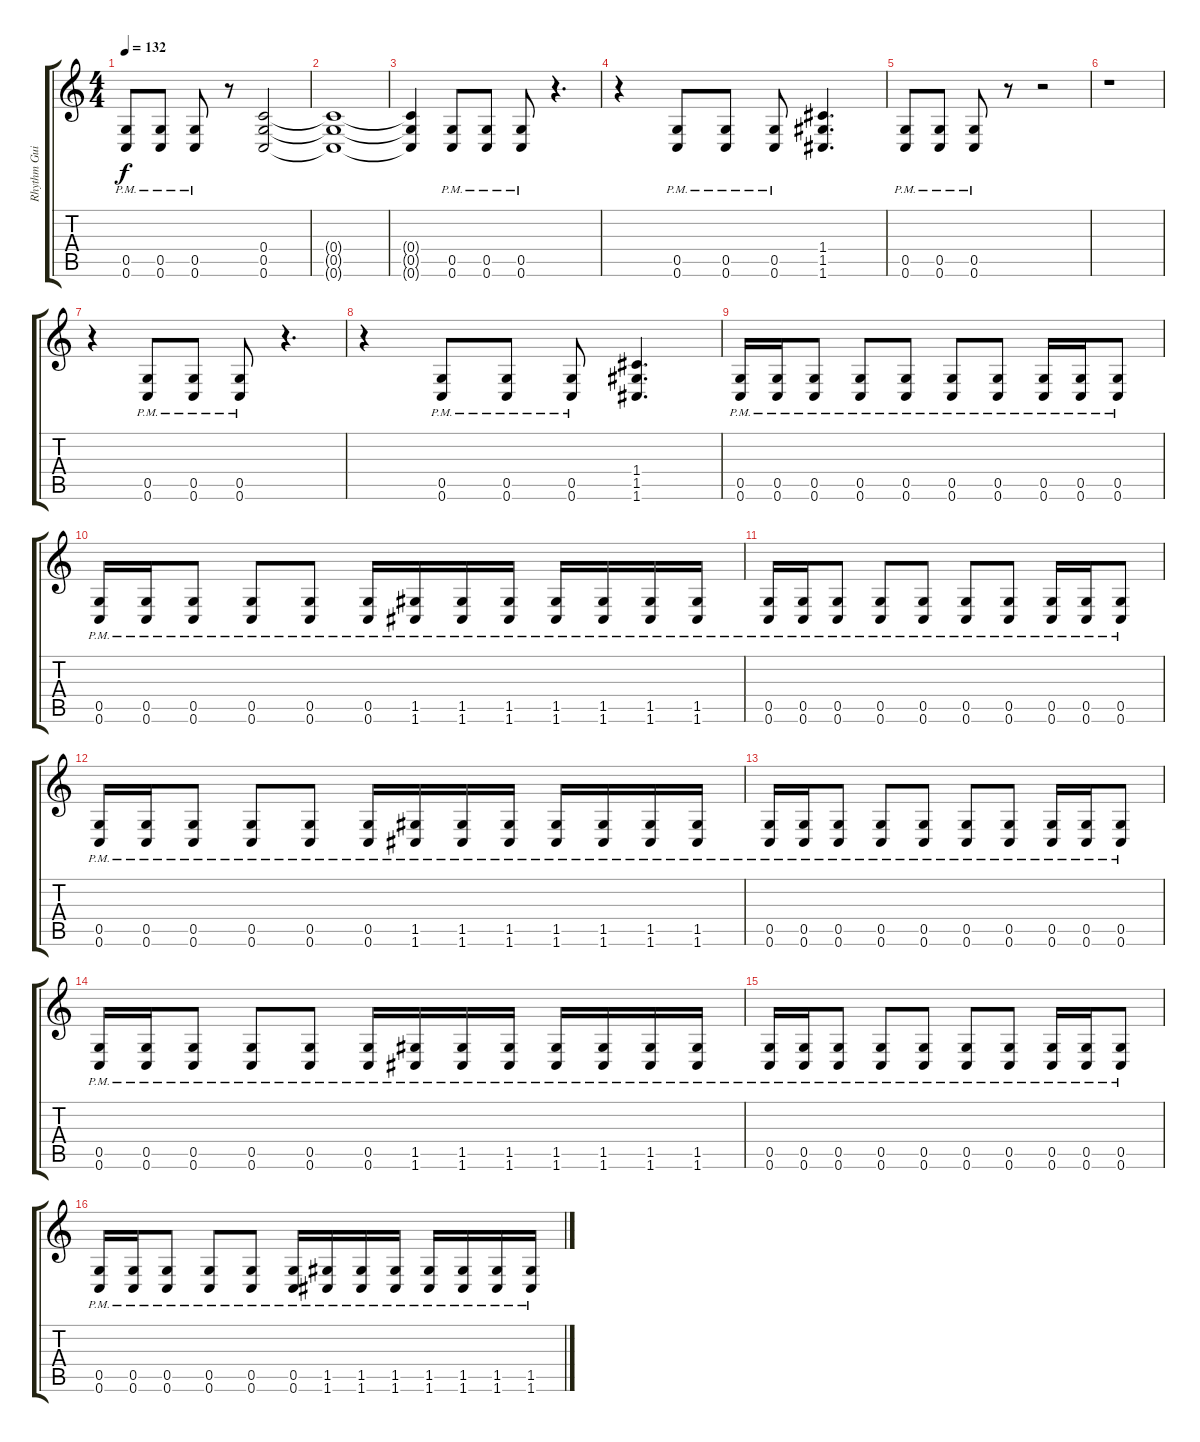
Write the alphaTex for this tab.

\track ("Rhythm Guitar (elec. w/dist.) [Double]" "Rhythm Gui") {instrument distortionguitar}
\staff {score tabs}
\tuning (D4 A3 F3 C3 G2 C2) {hide}
\ts (4 4)
\tempo 132
\clef g2
\ks c
(0.5{pm} 0.6{pm}).8{dy f} (0.5{pm} 0.6{pm}).8 (0.5{pm} 0.6{pm}).8 r.8 (0.4 0.5 0.6).2 |
(0.4{t} 0.5{t} 0.6{t}).1 |
(0.4{t} 0.5{t} 0.6{t}).4 (0.5{pm} 0.6{pm}).8 (0.5{pm} 0.6{pm}).8 (0.5{pm} 0.6{pm}).8 r.4{d} |
r.4 (0.5{pm} 0.6{pm}).8 (0.5{pm} 0.6{pm}).8 (0.5{pm} 0.6{pm}).8 (1.4 1.5 1.6).4{d} |
(0.5{pm} 0.6{pm}).8 (0.5{pm} 0.6{pm}).8 (0.5{pm} 0.6{pm}).8 r.8 r.2 |
r.1 |
r.4 (0.5{pm} 0.6{pm}).8 (0.5{pm} 0.6{pm}).8 (0.5{pm} 0.6{pm}).8 r.4{d} |
r.4 (0.5{pm} 0.6{pm}).8 (0.5{pm} 0.6{pm}).8 (0.5{pm} 0.6{pm}).8 (1.4 1.5 1.6).4{d} |
(0.5{pm} 0.6{pm}).16 (0.5{pm} 0.6{pm}).16 (0.5{pm} 0.6{pm}).8 (0.5{pm} 0.6{pm}).8 (0.5{pm} 0.6{pm}).8 (0.5{pm} 0.6{pm}).8 (0.5{pm} 0.6{pm}).8 (0.5{pm} 0.6{pm}).16 (0.5{pm} 0.6{pm}).16 (0.5{pm} 0.6{pm}).8 |
(0.5{pm} 0.6{pm}).16 (0.5{pm} 0.6{pm}).16 (0.5{pm} 0.6{pm}).8 (0.5{pm} 0.6{pm}).8 (0.5{pm} 0.6{pm}).8 (0.5{pm} 0.6{pm}).16 (1.5{pm} 1.6{pm}).16 (1.5{pm} 1.6{pm}).16 (1.5{pm} 1.6{pm}).16 (1.5{pm} 1.6{pm}).16 (1.5{pm} 1.6{pm}).16 (1.5{pm} 1.6{pm}).16 (1.5{pm} 1.6{pm}).16 |
(0.5{pm} 0.6{pm}).16 (0.5{pm} 0.6{pm}).16 (0.5{pm} 0.6{pm}).8 (0.5{pm} 0.6{pm}).8 (0.5{pm} 0.6{pm}).8 (0.5{pm} 0.6{pm}).8 (0.5{pm} 0.6{pm}).8 (0.5{pm} 0.6{pm}).16 (0.5{pm} 0.6{pm}).16 (0.5{pm} 0.6{pm}).8 |
(0.5{pm} 0.6{pm}).16 (0.5{pm} 0.6{pm}).16 (0.5{pm} 0.6{pm}).8 (0.5{pm} 0.6{pm}).8 (0.5{pm} 0.6{pm}).8 (0.5{pm} 0.6{pm}).16 (1.5{pm} 1.6{pm}).16 (1.5{pm} 1.6{pm}).16 (1.5{pm} 1.6{pm}).16 (1.5{pm} 1.6{pm}).16 (1.5{pm} 1.6{pm}).16 (1.5{pm} 1.6{pm}).16 (1.5{pm} 1.6{pm}).16 |
(0.5{pm} 0.6{pm}).16 (0.5{pm} 0.6{pm}).16 (0.5{pm} 0.6{pm}).8 (0.5{pm} 0.6{pm}).8 (0.5{pm} 0.6{pm}).8 (0.5{pm} 0.6{pm}).8 (0.5{pm} 0.6{pm}).8 (0.5{pm} 0.6{pm}).16 (0.5{pm} 0.6{pm}).16 (0.5{pm} 0.6{pm}).8 |
(0.5{pm} 0.6{pm}).16 (0.5{pm} 0.6{pm}).16 (0.5{pm} 0.6{pm}).8 (0.5{pm} 0.6{pm}).8 (0.5{pm} 0.6{pm}).8 (0.5{pm} 0.6{pm}).16 (1.5{pm} 1.6{pm}).16 (1.5{pm} 1.6{pm}).16 (1.5{pm} 1.6{pm}).16 (1.5{pm} 1.6{pm}).16 (1.5{pm} 1.6{pm}).16 (1.5{pm} 1.6{pm}).16 (1.5{pm} 1.6{pm}).16 |
(0.5{pm} 0.6{pm}).16 (0.5{pm} 0.6{pm}).16 (0.5{pm} 0.6{pm}).8 (0.5{pm} 0.6{pm}).8 (0.5{pm} 0.6{pm}).8 (0.5{pm} 0.6{pm}).8 (0.5{pm} 0.6{pm}).8 (0.5{pm} 0.6{pm}).16 (0.5{pm} 0.6{pm}).16 (0.5{pm} 0.6{pm}).8 |
(0.5{pm} 0.6{pm}).16 (0.5{pm} 0.6{pm}).16 (0.5{pm} 0.6{pm}).8 (0.5{pm} 0.6{pm}).8 (0.5{pm} 0.6{pm}).8 (0.5{pm} 0.6{pm}).16 (1.5{pm} 1.6{pm}).16 (1.5{pm} 1.6{pm}).16 (1.5{pm} 1.6{pm}).16 (1.5{pm} 1.6{pm}).16 (1.5{pm} 1.6{pm}).16 (1.5{pm} 1.6{pm}).16 (1.5{pm} 1.6{pm}).16
